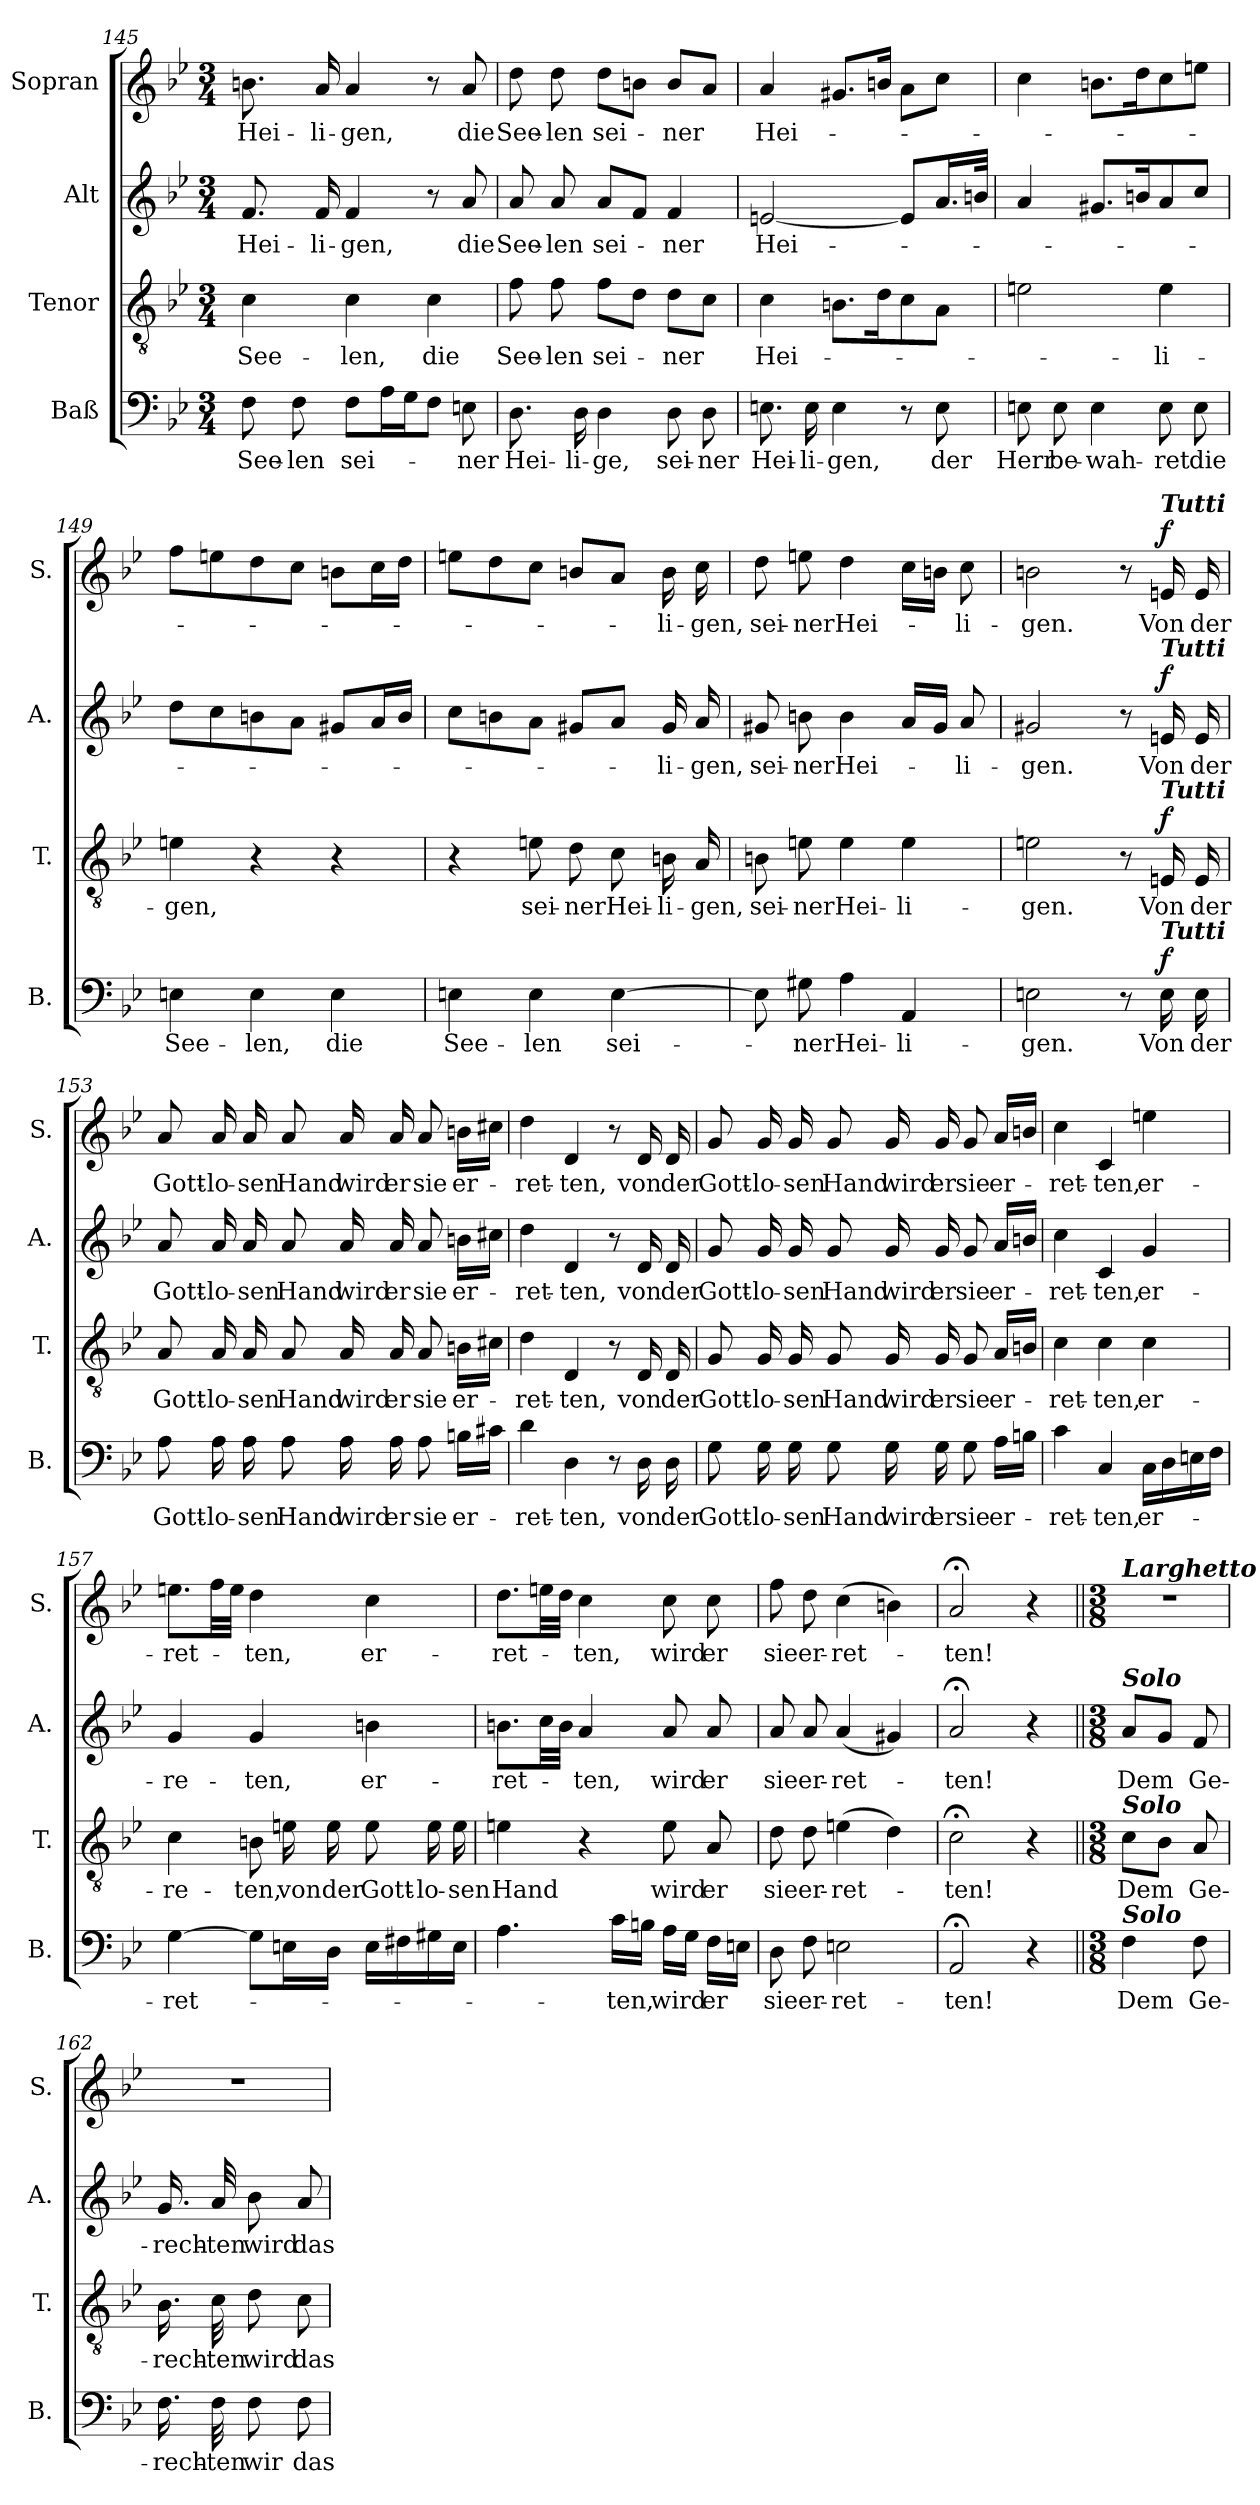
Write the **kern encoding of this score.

**kern	**text	**dynam	**kern	**text	**dynam	**kern	**text	**dynam	**kern	**text	**dynam
*part4	*part4	*part4	*part3	*part3	*part3	*part2	*part2	*part2	*part1	*part1	*part1
*staff4	*staff4	*staff4	*staff3	*staff3	*staff3	*staff2	*staff2	*staff2	*staff1	*staff1	*staff1
*I"Baß	*	*	*I"Tenor	*	*	*I"Alt	*	*	*I"Sopran	*	*
*I'B.	*	*	*I'T.	*	*	*I'A.	*	*	*I'S.	*	*
!!LO:LB:g=z
*clefF4	*	*	*clefGv2	*	*	*clefG2	*	*	*clefG2	*	*
*k[b-e-]	*	*	*k[b-e-]	*	*	*k[b-e-]	*	*	*k[b-e-]	*	*
*B-:	*	*	*B-:	*	*	*B-:	*	*	*B-:	*	*
*M3/4	*	*	*M3/4	*	*	*M3/4	*	*	*M3/4	*	*
=145	=145	=145	=145	=145	=145	=145	=145	=145	=145	=145	=145
!	!LO:LY:b	!	!	!LO:LY:b	!	!	!LO:LY:b	!	!	!LO:LY:b	!
8F\	See-	.	4c\	See-	.	8.f/	Hei-	.	8.bn\	Hei-	.
!	!LO:LY:b	!	!	!	!	!	!	!	!	!	!
8F\	-len	.	.	.	.	.	.	.	.	.	.
!	!	!	!	!	!	!	!LO:LY:b	!	!	!LO:LY:b	!
.	.	.	.	.	.	16f/	-li-	.	16a/	-li-	.
!	!LO:LY:b	!	!	!LO:LY:b	!	!	!LO:LY:b	!	!	!LO:LY:b	!
8F\L	sei-	.	4c\	-len,	.	4f/	-gen,	.	4a/	-gen,	.
16A\L	.	.	.	.	.	.	.	.	.	.	.
16G\J	.	.	.	.	.	.	.	.	.	.	.
!	!	!	!	!LO:LY:b	!	!	!	!	!	!	!
8F\J	.	.	4c\	die	.	8r	.	.	8r	.	.
!	!LO:LY:b	!	!	!	!	!	!LO:LY:b	!	!	!LO:LY:b	!
8En\	-ner	.	.	.	.	8a/	die	.	8a/	die	.
=146	=146	=146	=146	=146	=146	=146	=146	=146	=146	=146	=146
!	!LO:LY:b	!	!	!LO:LY:b	!	!	!LO:LY:b	!	!	!LO:LY:b	!
8.D\	Hei-	.	8f\	See-	.	8a/	See-	.	8dd\	See-	.
!	!	!	!	!LO:LY:b	!	!	!LO:LY:b	!	!	!LO:LY:b	!
.	.	.	8f\	-len	.	8a/	-len	.	8dd\	-len	.
!	!LO:LY:b	!	!	!	!	!	!	!	!	!	!
16D\	-li-	.	.	.	.	.	.	.	.	.	.
!	!LO:LY:b	!	!	!LO:LY:b	!	!	!LO:LY:b	!	!	!LO:LY:b	!
4D\	-ge,	.	8f\L	sei-	.	8a/L	sei-	.	8dd\L	sei-	.
.	.	.	8d\J	.	.	8f/J	.	.	8bn\J	.	.
!	!LO:LY:b	!	!	!LO:LY:b	!	!	!LO:LY:b	!	!	!LO:LY:b	!
8D\	sei-	.	8d\L	-ner	.	4f/	-ner	.	8b/L	-ner	.
!	!LO:LY:b	!	!	!	!	!	!	!	!	!	!
8D\	-ner	.	8c\J	.	.	.	.	.	8a/J	.	.
=147	=147	=147	=147	=147	=147	=147	=147	=147	=147	=147	=147
!	!LO:LY:b	!	!	!LO:LY:b	!	!	!LO:LY:b	!	!	!LO:LY:b	!
8.En\	Hei-	.	4c\	Hei-	.	[2en/	Hei-	.	4a/	Hei-	.
!	!LO:LY:b	!	!	!	!	!	!	!	!	!	!
16E\	-li-	.	.	.	.	.	.	.	.	.	.
!	!LO:LY:b	!	!	!	!	!	!	!	!	!	!
4E\	-gen,	.	8.Bn\L	.	.	.	.	.	8.g#X/L	.	.
.	.	.	16d\k	.	.	.	.	.	16bn/Jk	.	.
8r	.	.	8c\	.	.	8e/L]	.	.	8a\L	.	.
!	!LO:LY:b	!	!	!	!	!	!	!	!	!	!
8E\	der	.	8A\J	.	.	16.a/L	.	.	8cc\J	.	.
.	.	.	.	.	.	32bn/JJk	.	.	.	.	.
=148	=148	=148	=148	=148	=148	=148	=148	=148	=148	=148	=148
!	!LO:LY:b	!	!	!	!	!	!	!	!	!	!
8En\	Herr	.	2en\	.	.	4a/	.	.	4cc\	.	.
!	!LO:LY:b	!	!	!	!	!	!	!	!	!	!
8E\	be-	.	.	.	.	.	.	.	.	.	.
!	!LO:LY:b	!	!	!	!	!	!	!	!	!	!
4E\	-wah-	.	.	.	.	8.g#X/L	.	.	8.bn\L	.	.
.	.	.	.	.	.	16bn/k	.	.	16dd\k	.	.
!	!LO:LY:b	!	!	!LO:LY:b	!	!	!	!	!	!	!
8E\	-ret	.	4e\	-li-	.	8a/	.	.	8cc\	.	.
!	!LO:LY:b	!	!	!	!	!	!	!	!	!	!
8E\	die	.	.	.	.	8cc/J	.	.	8een\J	.	.
!!LO:PB:g=z
=149	=149	=149	=149	=149	=149	=149	=149	=149	=149	=149	=149
!	!LO:LY:b	!	!	!LO:LY:b	!	!	!	!	!	!	!
4En\	See-	.	4en\	-gen,	.	8dd\L	.	.	8ff\L	.	.
.	.	.	.	.	.	8cc\	.	.	8een\	.	.
!	!LO:LY:b	!	!	!	!	!	!	!	!	!	!
4E\	-len,	.	4r	.	.	8bn\	.	.	8dd\	.	.
.	.	.	.	.	.	8a\J	.	.	8cc\J	.	.
!	!LO:LY:b	!	!	!	!	!	!	!	!	!	!
4E\	die	.	4r	.	.	8g#X/L	.	.	8bn\L	.	.
.	.	.	.	.	.	16a/L	.	.	16cc\L	.	.
.	.	.	.	.	.	16b/JJ	.	.	16dd\JJ	.	.
=150	=150	=150	=150	=150	=150	=150	=150	=150	=150	=150	=150
!	!LO:LY:b	!	!	!	!	!	!	!	!	!	!
4En\	See-	.	4r	.	.	8cc\L	.	.	8een\L	.	.
.	.	.	.	.	.	8bn\	.	.	8dd\	.	.
!	!LO:LY:b	!	!	!LO:LY:b	!	!	!	!	!	!	!
4E\	-len	.	8en\	sei-	.	8a\J	.	.	8cc\J	.	.
!	!	!	!	!LO:LY:b	!	!	!	!	!	!	!
.	.	.	8d\	-ner	.	8g#X/L	.	.	8bn/L	.	.
!	!LO:LY:b	!	!	!LO:LY:b	!	!	!	!	!	!	!
[4E\	sei-	.	8c\	Hei-	.	8a/J	.	.	8a/J	.	.
!	!	!	!	!LO:LY:b	!	!	!LO:LY:b	!	!	!LO:LY:b	!
.	.	.	16Bn\	-li-	.	16g#/	-li-	.	16b\	-li-	.
!	!	!	!	!LO:LY:b	!	!	!LO:LY:b	!	!	!LO:LY:b	!
.	.	.	16A/	-gen,	.	16a/	-gen,	.	16cc\	-gen,	.
=151	=151	=151	=151	=151	=151	=151	=151	=151	=151	=151	=151
!	!	!	!	!LO:LY:b	!	!	!LO:LY:b	!	!	!LO:LY:b	!
8E\]	.	.	8Bn\	sei-	.	8g#X/	sei-	.	8dd\	sei-	.
!	!LO:LY:b	!	!	!LO:LY:b	!	!	!LO:LY:b	!	!	!LO:LY:b	!
8G#X\	-ner	.	8en\	-ner	.	8bn\	-ner	.	8een\	-ner	.
!	!LO:LY:b	!	!	!LO:LY:b	!	!	!LO:LY:b	!	!	!LO:LY:b	!
4A\	Hei-	.	4e\	Hei-	.	4b\	Hei-	.	4dd\	Hei-	.
!	!LO:LY:b	!	!	!LO:LY:b	!	!	!	!	!	!	!
4AA/	-li-	.	4e\	-li-	.	16a/LL	.	.	16cc\LL	.	.
.	.	.	.	.	.	16g#/JJ	.	.	16bn\JJ	.	.
!	!	!	!	!	!	!	!LO:LY:b	!	!	!LO:LY:b	!
.	.	.	.	.	.	8a/	-li-	.	8cc\	-li-	.
=152	=152	=152	=152	=152	=152	=152	=152	=152	=152	=152	=152
!	!LO:LY:b	!	!	!LO:LY:b	!	!	!LO:LY:b	!	!	!LO:LY:b	!
2En\	-gen.	.	2en\	-gen.	.	2g#X/	-gen.	.	2bn\	-gen.	.
8r	.	.	8r	.	.	8r	.	.	8r	.	.
!	!	!	!	!	!	!	!	!	!LO:TX:a:Bi:t=Tutti	!	!
!	!	!	!	!	!	!LO:TX:a:Bi:t=Tutti	!	!	!	!	!
!	!	!	!LO:TX:a:Bi:t=Tutti	!	!	!	!	!	!	!	!
!LO:TX:a:Bi:t=Tutti	!	!	!	!	!	!	!	!	!	!	!
!	!LO:LY:b	!LO:DY:a	!	!LO:LY:b	!LO:DY:a	!	!LO:LY:b	!LO:DY:a	!	!LO:LY:b	!LO:DY:a
16E\	Von	f	16En/	Von	f	16en/	Von	f	16en/	Von	f
!	!LO:LY:b	!	!	!LO:LY:b	!	!	!LO:LY:b	!	!	!LO:LY:b	!
16E\	der	.	16E/	der	.	16e/	der	.	16e/	der	.
!!LO:LB:g=z
=153	=153	=153	=153	=153	=153	=153	=153	=153	=153	=153	=153
!	!LO:LY:b	!	!	!LO:LY:b	!	!	!LO:LY:b	!	!	!LO:LY:b	!
8A\	Gott-	.	8A/	Gott-	.	8a/	Gott-	.	8a/	Gott-	.
!	!LO:LY:b	!	!	!LO:LY:b	!	!	!LO:LY:b	!	!	!LO:LY:b	!
16A\	-lo-	.	16A/	-lo-	.	16a/	-lo-	.	16a/	-lo-	.
!	!LO:LY:b	!	!	!LO:LY:b	!	!	!LO:LY:b	!	!	!LO:LY:b	!
16A\	-sen	.	16A/	-sen	.	16a/	-sen	.	16a/	-sen	.
!	!LO:LY:b	!	!	!LO:LY:b	!	!	!LO:LY:b	!	!	!LO:LY:b	!
8A\	Hand	.	8A/	Hand	.	8a/	Hand	.	8a/	Hand	.
!	!LO:LY:b	!	!	!LO:LY:b	!	!	!LO:LY:b	!	!	!LO:LY:b	!
16A\	wird	.	16A/	wird	.	16a/	wird	.	16a/	wird	.
!	!LO:LY:b	!	!	!LO:LY:b	!	!	!LO:LY:b	!	!	!LO:LY:b	!
16A\	er	.	16A/	er	.	16a/	er	.	16a/	er	.
!	!LO:LY:b	!	!	!LO:LY:b	!	!	!LO:LY:b	!	!	!LO:LY:b	!
8A\	sie	.	8A/	sie	.	8a/	sie	.	8a/	sie	.
!	!LO:LY:b	!	!	!LO:LY:b	!	!	!LO:LY:b	!	!	!LO:LY:b	!
16Bn\LL	er-	.	16Bn\LL	er-	.	16bn\LL	er-	.	16bn\LL	er-	.
16c#X\JJ	.	.	16c#X\JJ	.	.	16cc#X\JJ	.	.	16cc#X\JJ	.	.
=154	=154	=154	=154	=154	=154	=154	=154	=154	=154	=154	=154
!	!LO:LY:b	!	!	!LO:LY:b	!	!	!LO:LY:b	!	!	!LO:LY:b	!
4d\	-ret-	.	4d\	-ret-	.	4dd\	-ret-	.	4dd\	-ret-	.
!	!LO:LY:b	!	!	!LO:LY:b	!	!	!LO:LY:b	!	!	!LO:LY:b	!
4D\	-ten,	.	4D/	-ten,	.	4d/	-ten,	.	4d/	-ten,	.
8r	.	.	8r	.	.	8r	.	.	8r	.	.
!	!LO:LY:b	!	!	!LO:LY:b	!	!	!LO:LY:b	!	!	!LO:LY:b	!
16D\	von	.	16D/	von	.	16d/	von	.	16d/	von	.
!	!LO:LY:b	!	!	!LO:LY:b	!	!	!LO:LY:b	!	!	!LO:LY:b	!
16D\	der	.	16D/	der	.	16d/	der	.	16d/	der	.
=155	=155	=155	=155	=155	=155	=155	=155	=155	=155	=155	=155
!	!LO:LY:b	!	!	!LO:LY:b	!	!	!LO:LY:b	!	!	!LO:LY:b	!
8G\	Gott-	.	8G/	Gott-	.	8g/	Gott-	.	8g/	Gott-	.
!	!LO:LY:b	!	!	!LO:LY:b	!	!	!LO:LY:b	!	!	!LO:LY:b	!
16G\	-lo-	.	16G/	-lo-	.	16g/	-lo-	.	16g/	-lo-	.
!	!LO:LY:b	!	!	!LO:LY:b	!	!	!LO:LY:b	!	!	!LO:LY:b	!
16G\	-sen	.	16G/	-sen	.	16g/	-sen	.	16g/	-sen	.
!	!LO:LY:b	!	!	!LO:LY:b	!	!	!LO:LY:b	!	!	!LO:LY:b	!
8G\	Hand	.	8G/	Hand	.	8g/	Hand	.	8g/	Hand	.
!	!LO:LY:b	!	!	!LO:LY:b	!	!	!LO:LY:b	!	!	!LO:LY:b	!
16G\	wird	.	16G/	wird	.	16g/	wird	.	16g/	wird	.
!	!LO:LY:b	!	!	!LO:LY:b	!	!	!LO:LY:b	!	!	!LO:LY:b	!
16G\	er	.	16G/	er	.	16g/	er	.	16g/	er	.
!	!LO:LY:b	!	!	!LO:LY:b	!	!	!LO:LY:b	!	!	!LO:LY:b	!
8G\	sie	.	8G/	sie	.	8g/	sie	.	8g/	sie	.
!	!LO:LY:b	!	!	!LO:LY:b	!	!	!LO:LY:b	!	!	!LO:LY:b	!
16A\LL	er-	.	16A/LL	er-	.	16a/LL	er-	.	16a/LL	er-	.
16Bn\JJ	.	.	16Bn/JJ	.	.	16bn/JJ	.	.	16bn/JJ	.	.
=156	=156	=156	=156	=156	=156	=156	=156	=156	=156	=156	=156
!	!LO:LY:b	!	!	!LO:LY:b	!	!	!LO:LY:b	!	!	!LO:LY:b	!
4c\	-ret-	.	4c\	-ret-	.	4cc\	-ret-	.	4cc\	-ret-	.
!	!LO:LY:b	!	!	!LO:LY:b	!	!	!LO:LY:b	!	!	!LO:LY:b	!
4C/	-ten,	.	4c\	-ten,	.	4c/	-ten,	.	4c/	-ten,	.
!	!LO:LY:b	!	!	!LO:LY:b	!	!	!LO:LY:b	!	!	!LO:LY:b	!
16C\LL	er-	.	4c\	er-	.	4g/	er-	.	4een\	er-	.
16D\	.	.	.	.	.	.	.	.	.	.	.
16En\	.	.	.	.	.	.	.	.	.	.	.
16F\JJ	.	.	.	.	.	.	.	.	.	.	.
!!LO:LB:g=z
=157	=157	=157	=157	=157	=157	=157	=157	=157	=157	=157	=157
!	!LO:LY:b	!	!	!LO:LY:b	!	!	!LO:LY:b	!	!	!LO:LY:b	!
[4G\	-ret-	.	4c\	-re-	.	4g/	-re-	.	8.een\L	-ret-	.
.	.	.	.	.	.	.	.	.	32ff\LL	.	.
.	.	.	.	.	.	.	.	.	32ee\JJJ	.	.
!	!	!	!	!LO:LY:b	!	!	!LO:LY:b	!	!	!LO:LY:b	!
8G\L]	.	.	8Bn\	-ten,	.	4g/	-ten,	.	4dd\	-ten,	.
!	!	!	!	!LO:LY:b	!	!	!	!	!	!	!
16En\L	.	.	16en\	von	.	.	.	.	.	.	.
!	!	!	!	!LO:LY:b	!	!	!	!	!	!	!
16D\JJ	.	.	16e\	der	.	.	.	.	.	.	.
!	!	!	!	!LO:LY:b	!	!	!LO:LY:b	!	!	!LO:LY:b	!
16E\LL	.	.	8e\	Gott-	.	4bn\	er-	.	4cc\	er-	.
16F#X\	.	.	.	.	.	.	.	.	.	.	.
!	!	!	!	!LO:LY:b	!	!	!	!	!	!	!
16G#X\	.	.	16e\	-lo-	.	.	.	.	.	.	.
!	!	!	!	!LO:LY:b	!	!	!	!	!	!	!
16E\JJ	.	.	16e\	-sen	.	.	.	.	.	.	.
=158	=158	=158	=158	=158	=158	=158	=158	=158	=158	=158	=158
!	!	!	!	!LO:LY:b	!	!	!LO:LY:b	!	!	!LO:LY:b	!
4.A\	.	.	4en\	Hand	.	8.bn\L	-ret-	.	8.dd\L	-ret-	.
.	.	.	.	.	.	32cc\LL	.	.	32een\LL	.	.
.	.	.	.	.	.	32b\JJJ	.	.	32dd\JJJ	.	.
!	!	!	!	!	!	!	!LO:LY:b	!	!	!LO:LY:b	!
.	.	.	4r	.	.	4a/	-ten,	.	4cc\	-ten,	.
!	!LO:LY:b	!	!	!	!	!	!	!	!	!	!
16c\LL	-ten,	.	.	.	.	.	.	.	.	.	.
16Bn\JJ	.	.	.	.	.	.	.	.	.	.	.
!	!LO:LY:b	!	!	!LO:LY:b	!	!	!LO:LY:b	!	!	!LO:LY:b	!
16A\LL	wird	.	8e\	wird	.	8a/	wird	.	8cc\	wird	.
16G\JJ	.	.	.	.	.	.	.	.	.	.	.
!	!LO:LY:b	!	!	!LO:LY:b	!	!	!LO:LY:b	!	!	!LO:LY:b	!
16F\LL	er	.	8A/	er	.	8a/	er	.	8cc\	er	.
16En\JJ	.	.	.	.	.	.	.	.	.	.	.
=159	=159	=159	=159	=159	=159	=159	=159	=159	=159	=159	=159
!	!LO:LY:b	!	!	!LO:LY:b	!	!	!LO:LY:b	!	!	!LO:LY:b	!
8D\	sie	.	8d\	sie	.	8a/	sie	.	8ff\	sie	.
!	!LO:LY:b	!	!	!LO:LY:b	!	!	!LO:LY:b	!	!	!LO:LY:b	!
8F\	er-	.	8d\	er-	.	8a/	er-	.	8dd\	er-	.
!	!LO:LY:b	!	!	!LO:LY:b	!	!	!LO:LY:b	!	!	!LO:LY:b	!
2En\	-ret-	.	(>4en\	-ret-	.	(<4a/	-ret-	.	(>4cc\	-ret-	.
.	.	.	4d\)	.	.	4g#X/)	.	.	4bn\)	.	.
=160	=160	=160	=160	=160	=160	=160	=160	=160	=160	=160	=160
!	!LO:LY:b	!	!	!LO:LY:b	!	!	!LO:LY:b	!	!	!LO:LY:b	!
2AA;</	-ten!	.	2c;<\	-ten!	.	2a;</	-ten!	.	2a;</	-ten!	.
4r	.	.	4r	.	.	4r	.	.	4r	.	.
!!LO:PB:g=z
=161||	=161||	=161||	=161||	=161||	=161||	=161||	=161||	=161||	=161||	=161||	=161||
*M3/8	*	*	*M3/8	*	*	*M3/8	*	*	*M3/8	*	*
!	!	!	!	!	!	!	!	!	!LO:TX:a:Bi:t=Larghetto	!	!
!	!	!	!	!	!	!LO:TX:a:Bi:t=Solo	!	!	!	!	!
!	!	!	!LO:TX:a:Bi:t=Solo	!	!	!	!	!	!	!	!
!LO:TX:a:Bi:t=Solo	!	!	!	!	!	!	!	!	!	!	!
!	!LO:LY:b	!	!	!LO:LY:b	!	!	!LO:LY:b	!	!	!	!
4F\	Dem	.	8c\L	Dem	.	8a/L	Dem	.	4.r	.	.
.	.	.	8B-\J	.	.	8g/J	.	.	.	.	.
!	!LO:LY:b	!	!	!LO:LY:b	!	!	!LO:LY:b	!	!	!	!
8F\	Ge-	.	8A/	Ge-	.	8f/	Ge-	.	.	.	.
=162	=162	=162	=162	=162	=162	=162	=162	=162	=162	=162	=162
!	!LO:LY:b	!	!	!LO:LY:b	!	!	!LO:LY:b	!	!	!	!
16.F\	-rech-	.	16.B-\	-rech-	.	16.g/	-rech-	.	4.r	.	.
!	!LO:LY:b	!	!	!LO:LY:b	!	!	!LO:LY:b	!	!	!	!
32F\	-ten	.	32c\	-ten	.	32a/	-ten	.	.	.	.
!	!LO:LY:b	!	!	!LO:LY:b	!	!	!LO:LY:b	!	!	!	!
8F\	wir	.	8d\	wird	.	8b-\	wird	.	.	.	.
!	!LO:LY:b	!	!	!LO:LY:b	!	!	!LO:LY:b	!	!	!	!
8F\	das	.	8c\	das	.	8a/	das	.	.	.	.
=	=	=	=	=	=	=	=	=	=	=	=
*-	*-	*-	*-	*-	*-	*-	*-	*-	*-	*-	*-
